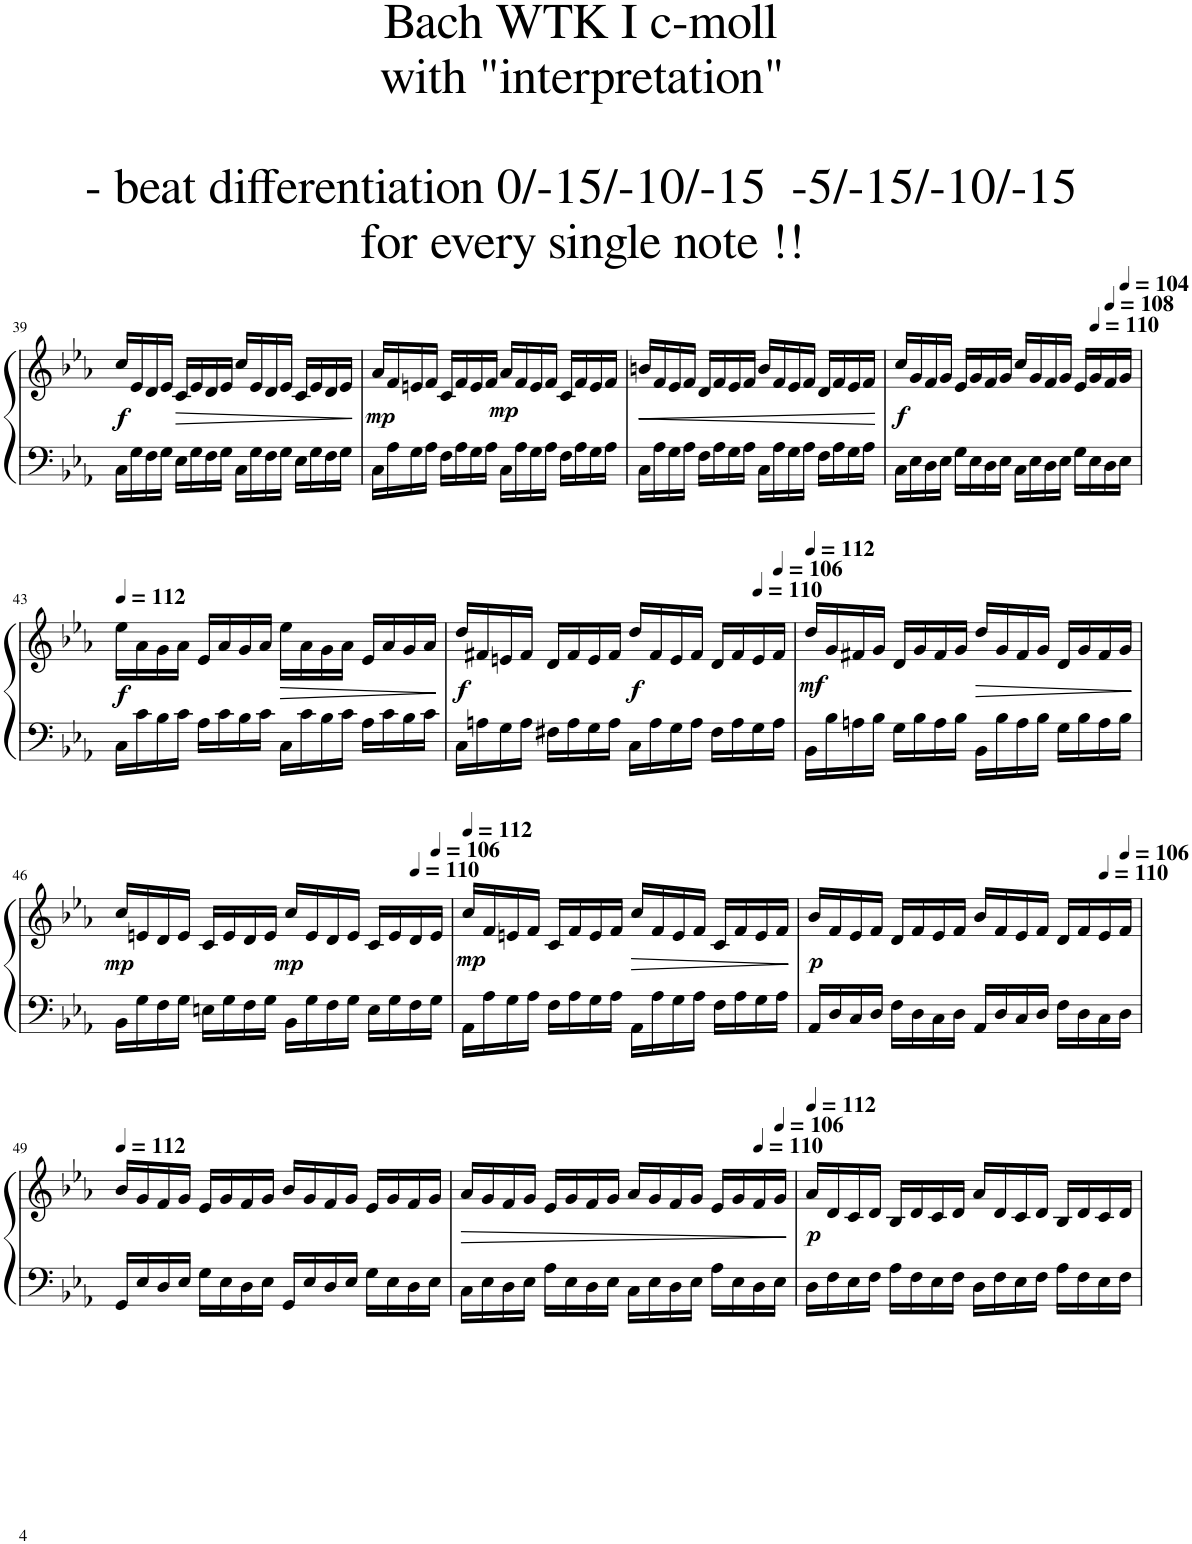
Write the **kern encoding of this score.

**kern	**kern	**dynam
*part1	*part1	*part1
*staff2	*staff1	*staff1/2
*I"Piano	*	*
*I'Pno.	*	*
!!LO:PB:g=z
*clefF4	*clefG2	*
*k[b-e-a-]	*k[b-e-a-]	*
*M4/4	*M4/4	*
*met(c)	*met(c)	*
=39	=39	=39
!	!	!LO:DY:b
16C\LL	16cc/LL	f
16G\	16e-/	.
16F\	16d/	.
16G\JJ	16e-/JJ	.
!	!	!LO:HP:b
16E-\LL	16c/LL	>
16G\	16e-/	.
16F\	16d/	.
16G\JJ	16e-/JJ	.
16C\LL	16cc/LL	.
16G\	16e-/	.
16F\	16d/	.
16G\JJ	16e-/JJ	.
16E-\LL	16c/LL	.
16G\	16e-/	.
16F\	16d/	.
16G\JJ	16e-/JJ	.
.	.	]
=40	=40	=40
!	!	!LO:DY:b
16C\LL	16a-/LL	mp
16A-\	16f/	.
16G\	16en/	.
16A-\JJ	16f/JJ	.
16F\LL	16c/LL	.
16A-\	16f/	.
16G\	16e/	.
16A-\JJ	16f/JJ	.
!	!	!LO:DY:b
16C\LL	16a-/LL	mp
16A-\	16f/	.
16G\	16e/	.
16A-\JJ	16f/JJ	.
16F\LL	16c/LL	.
16A-\	16f/	.
16G\	16e/	.
16A-\JJ	16f/JJ	.
=41	=41	=41
!	!	!LO:HP:b
16C\LL	16bn/LL	<
16A-\	16f/	.
16G\	16e-/	.
16A-\JJ	16f/JJ	.
16F\LL	16d/LL	.
16A-\	16f/	.
16G\	16e-/	.
16A-\JJ	16f/JJ	.
16C\LL	16b/LL	.
16A-\	16f/	.
16G\	16e-/	.
16A-\JJ	16f/JJ	.
16F\LL	16d/LL	.
16A-\	16f/	.
16G\	16e-/	.
16A-\JJ	16f/JJ	.
.	.	[
=42	=42	=42
!	!	!LO:DY:b
16C\LL	16cc/LL	f
16E-\	16g/	.
16D\	16f/	.
16E-\JJ	16g/JJ	.
16G\LL	16e-/LL	.
16E-\	16g/	.
16D\	16f/	.
16E-\JJ	16g/JJ	.
16C\LL	16cc/LL	.
16E-\	16g/	.
16D\	16f/	.
16E-\JJ	16g/JJ	.
16G\LL	16e-/LL	.
*	*MM110	*
16E-\	16g/	.
*	*MM108	*
16D\	16f/	.
*	*MM104	*
16E-\JJ	16g/JJ	.
!!LO:LB:g=z
=43	=43	=43
*	*MM112	*
!	!	!LO:DY:b
16C\LL	16ee-\LL	f
16c\	16a-\	.
16B-\	16g\	.
16c\JJ	16a-\JJ	.
16A-\LL	16e-/LL	.
16c\	16a-/	.
16B-\	16g/	.
16c\JJ	16a-/JJ	.
!	!	!LO:HP:b
16C\LL	16ee-\LL	>
16c\	16a-\	.
16B-\	16g\	.
16c\JJ	16a-\JJ	.
16A-\LL	16e-/LL	.
16c\	16a-/	.
16B-\	16g/	.
16c\JJ	16a-/JJ	.
.	.	]
=44	=44	=44
!	!	!LO:DY:b
16C\LL	16dd/LL	f
16An\	16f#X/	.
16G\	16en/	.
16A\JJ	16f#/JJ	.
16F#X\LL	16d/LL	.
16A\	16f#/	.
16G\	16e/	.
16A\JJ	16f#/JJ	.
!	!	!LO:DY:b
16C\LL	16dd/LL	f
16A\	16f#/	.
16G\	16e/	.
16A\JJ	16f#/JJ	.
16F#\LL	16d/LL	.
16A\	16f#/	.
*	*MM110	*
16G\	16e/	.
*	*MM106	*
16A\JJ	16f#/JJ	.
=45	=45	=45
*	*MM112	*
!	!	!LO:DY:b
16BB-\LL	16dd/LL	mf
16B-\	16g/	.
16An\	16f#X/	.
16B-\JJ	16g/JJ	.
16G\LL	16d/LL	.
16B-\	16g/	.
16A\	16f#/	.
16B-\JJ	16g/JJ	.
!	!	!LO:HP:b
16BB-\LL	16dd/LL	>
16B-\	16g/	.
16A\	16f#/	.
16B-\JJ	16g/JJ	.
16G\LL	16d/LL	.
16B-\	16g/	.
16A\	16f#/	.
16B-\JJ	16g/JJ	.
.	.	]
!!LO:LB:g=z
=46	=46	=46
!	!	!LO:DY:b
16BB-\LL	16cc/LL	mp
16G\	16en/	.
16F\	16d/	.
16G\JJ	16e/JJ	.
16En\LL	16c/LL	.
16G\	16e/	.
16F\	16d/	.
16G\JJ	16e/JJ	.
!	!	!LO:DY:b
16BB-\LL	16cc/LL	mp
16G\	16e/	.
16F\	16d/	.
16G\JJ	16e/JJ	.
16E\LL	16c/LL	.
16G\	16e/	.
*	*MM110	*
16F\	16d/	.
*	*MM106	*
16G\JJ	16e/JJ	.
=47	=47	=47
*	*MM112	*
!	!	!LO:DY:b
16AA-\LL	16cc/LL	mp
16A-\	16f/	.
16G\	16en/	.
16A-\JJ	16f/JJ	.
16F\LL	16c/LL	.
16A-\	16f/	.
16G\	16e/	.
16A-\JJ	16f/JJ	.
!	!	!LO:HP:b
16AA-\LL	16cc/LL	>
16A-\	16f/	.
16G\	16e/	.
16A-\JJ	16f/JJ	.
16F\LL	16c/LL	.
16A-\	16f/	.
16G\	16e/	.
16A-\JJ	16f/JJ	.
.	.	]
=48	=48	=48
!	!	!LO:DY:b
16AA-/LL	16b-/LL	p
16D/	16f/	.
16C/	16e-/	.
16D/JJ	16f/JJ	.
16F\LL	16d/LL	.
16D\	16f/	.
16C\	16e-/	.
16D\JJ	16f/JJ	.
16AA-/LL	16b-/LL	.
16D/	16f/	.
16C/	16e-/	.
16D/JJ	16f/JJ	.
16F\LL	16d/LL	.
16D\	16f/	.
*	*MM110	*
16C\	16e-/	.
*	*MM106	*
16D\JJ	16f/JJ	.
!!LO:LB:g=z
=49	=49	=49
*	*MM112	*
16GG/LL	16b-/LL	.
16E-/	16g/	.
16D/	16f/	.
16E-/JJ	16g/JJ	.
16G\LL	16e-/LL	.
16E-\	16g/	.
16D\	16f/	.
16E-\JJ	16g/JJ	.
16GG/LL	16b-/LL	.
16E-/	16g/	.
16D/	16f/	.
16E-/JJ	16g/JJ	.
16G\LL	16e-/LL	.
16E-\	16g/	.
16D\	16f/	.
16E-\JJ	16g/JJ	.
=50	=50	=50
!	!	!LO:HP:b
16C\LL	16a-/LL	>
16E-\	16g/	.
16D\	16f/	.
16E-\JJ	16g/JJ	.
16A-\LL	16e-/LL	.
16E-\	16g/	.
16D\	16f/	.
16E-\JJ	16g/JJ	.
16C\LL	16a-/LL	.
16E-\	16g/	.
16D\	16f/	.
16E-\JJ	16g/JJ	.
16A-\LL	16e-/LL	.
16E-\	16g/	.
*	*MM110	*
16D\	16f/	.
*	*MM106	*
16E-\JJ	16g/JJ	.
.	.	]
=51	=51	=51
*	*MM112	*
!	!	!LO:DY:b
16D\LL	16a-/LL	p
16F\	16d/	.
16E-\	16c/	.
16F\JJ	16d/JJ	.
16A-\LL	16B-/LL	.
16F\	16d/	.
16E-\	16c/	.
16F\JJ	16d/JJ	.
16D\LL	16a-/LL	.
16F\	16d/	.
16E-\	16c/	.
16F\JJ	16d/JJ	.
16A-\LL	16B-/LL	.
16F\	16d/	.
16E-\	16c/	.
16F\JJ	16d/JJ	.
=	=	=
*-	*-	*-
